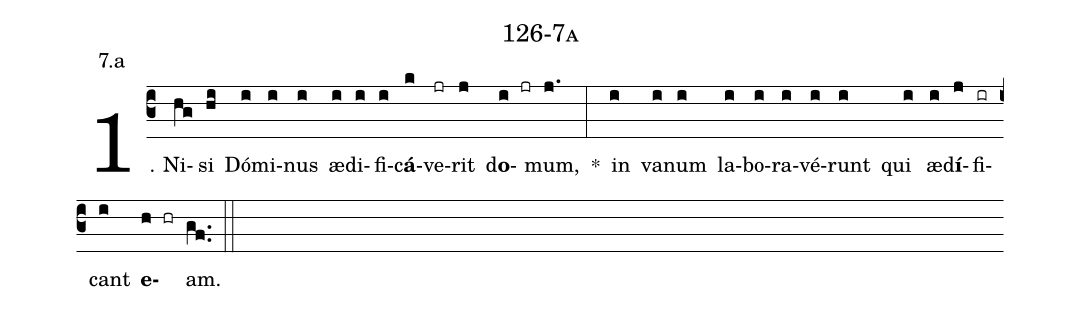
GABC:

name: 126-7a;
annotation: 7.a;
%%
(c3)1. Ni(hg)si(hi) Dó(i)mi(i)nus(i) æ(i)di(i)fi(i)c<b>á</b>(k)ve(jr)rit(j) d<b>o</b>(i jr)mum,(j.) *(:) in(i) va(i)num(i) la(i)bo(i)ra(i)vé(i)runt(i) qui(i) æ(i)d<b>í</b>(j)fi(ir)cant(i) <b>e</b>(h hr)am.(gf..) (::)
